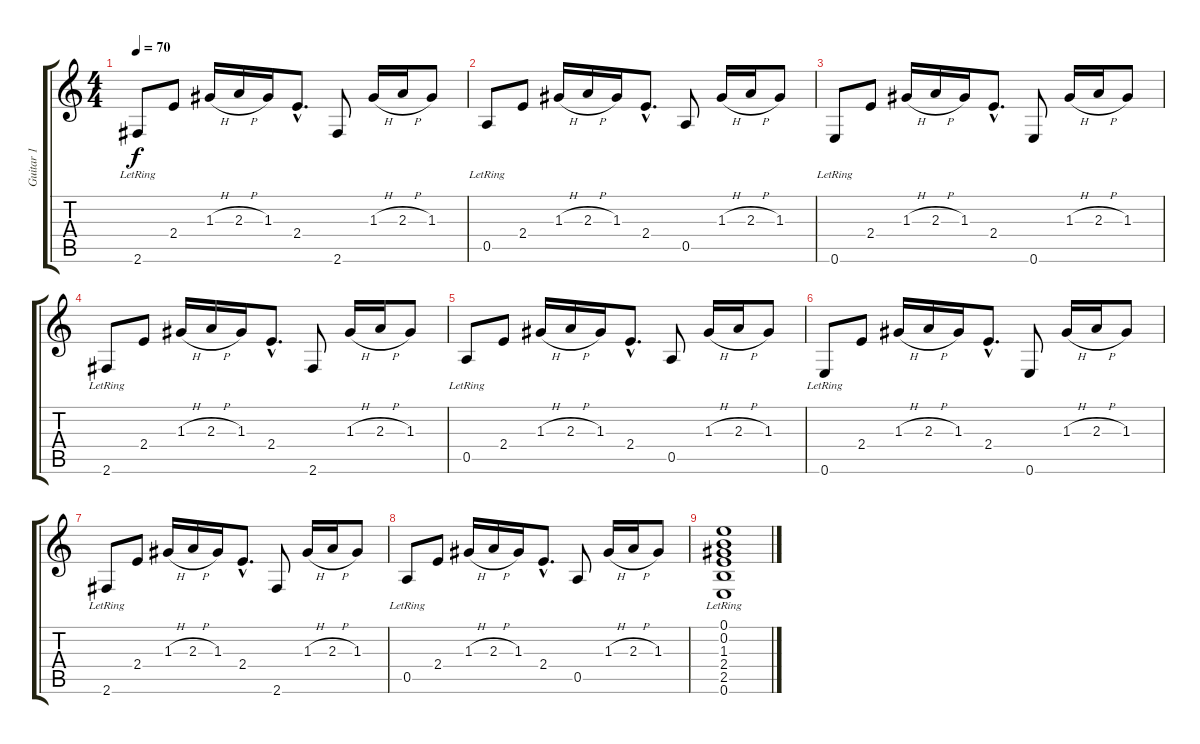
\track ("Guitar 1" "Guitar 1") {instrument electricguitarjazz}
\staff {score tabs}
\tuning (E4 B3 G3 D3 A2 E2) {hide}
\ts (4 4)
\tempo 70
\clef g2
\ks c
2.6{lr}.8{dy f} 2.4.8 1.3{h}.16 2.3{h}.16 1.3.16 2.4{hac}.8{d} 2.6.8 1.3{h}.16 2.3{h}.16 1.3.8 |
0.5{lr}.8 2.4.8 1.3{h}.16 2.3{h}.16 1.3.16 2.4{hac}.8{d} 0.5.8 1.3{h}.16 2.3{h}.16 1.3.8 |
0.6{lr}.8 2.4.8 1.3{h}.16 2.3{h}.16 1.3.16 2.4{hac}.8{d} 0.6.8 1.3{h}.16 2.3{h}.16 1.3.8 |
2.6{lr}.8 2.4.8 1.3{h}.16 2.3{h}.16 1.3.16 2.4{hac}.8{d} 2.6.8 1.3{h}.16 2.3{h}.16 1.3.8 |
0.5{lr}.8 2.4.8 1.3{h}.16 2.3{h}.16 1.3.16 2.4{hac}.8{d} 0.5.8 1.3{h}.16 2.3{h}.16 1.3.8 |
0.6{lr}.8 2.4.8 1.3{h}.16 2.3{h}.16 1.3.16 2.4{hac}.8{d} 0.6.8 1.3{h}.16 2.3{h}.16 1.3.8 |
2.6{lr}.8 2.4.8 1.3{h}.16 2.3{h}.16 1.3.16 2.4{hac}.8{d} 2.6.8 1.3{h}.16 2.3{h}.16 1.3.8 |
0.5{lr}.8 2.4.8 1.3{h}.16 2.3{h}.16 1.3.16 2.4{hac}.8{d} 0.5.8 1.3{h}.16 2.3{h}.16 1.3.8 |
(0.1{lr} 0.2{lr} 1.3{lr} 2.4{lr} 2.5{lr} 0.6{lr}).1
